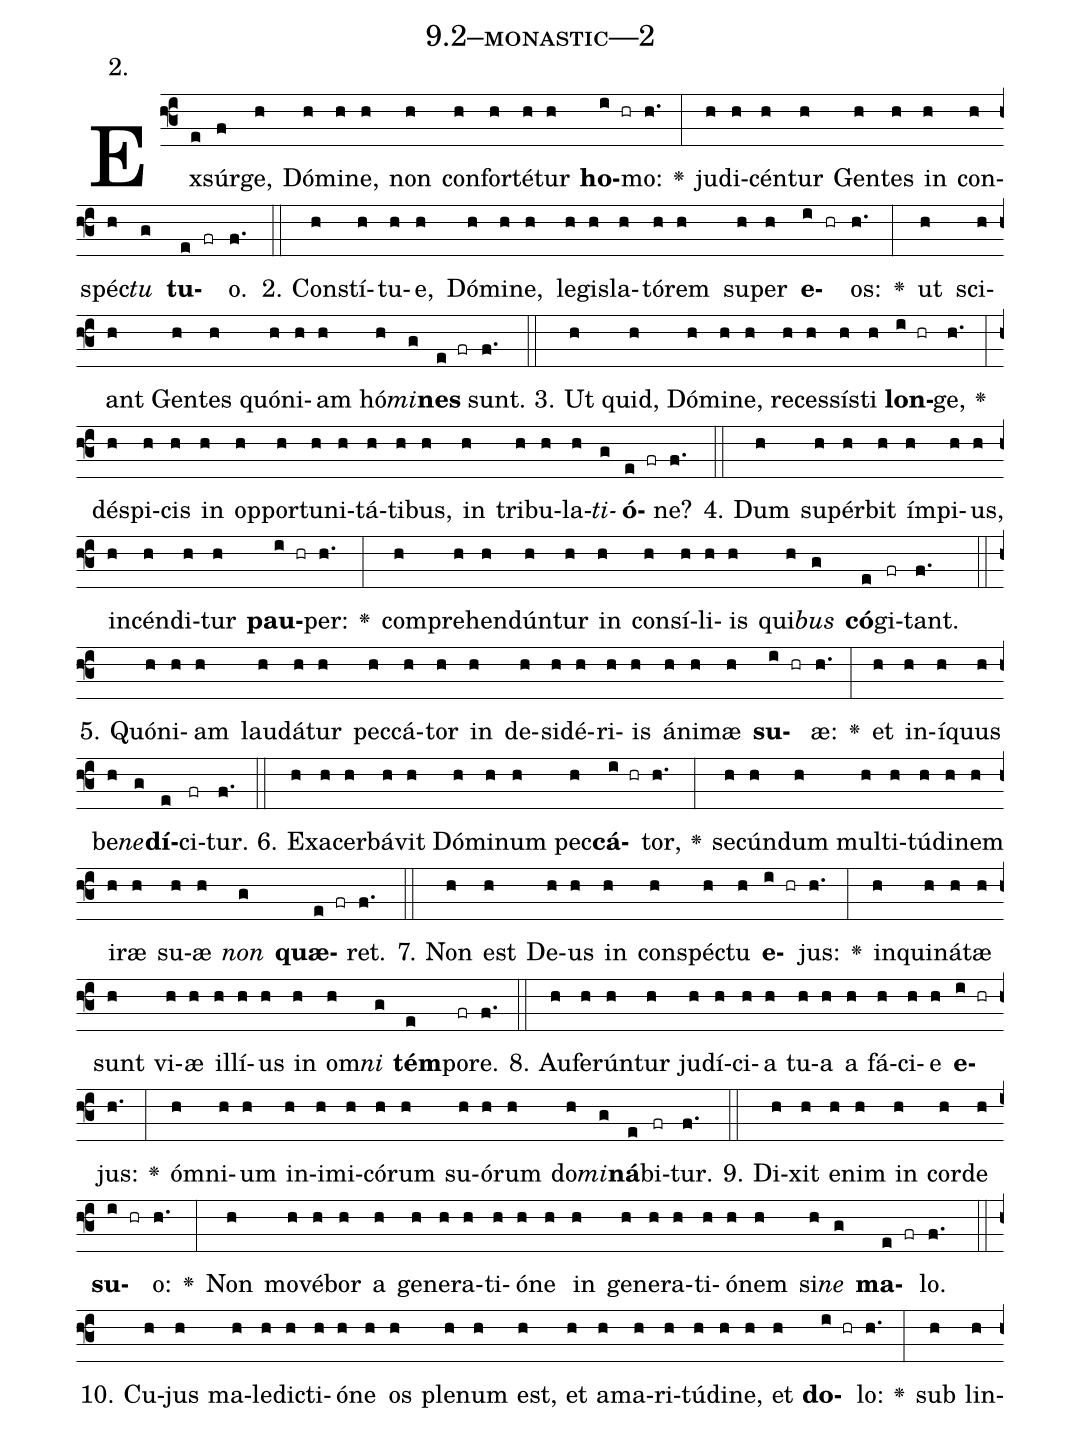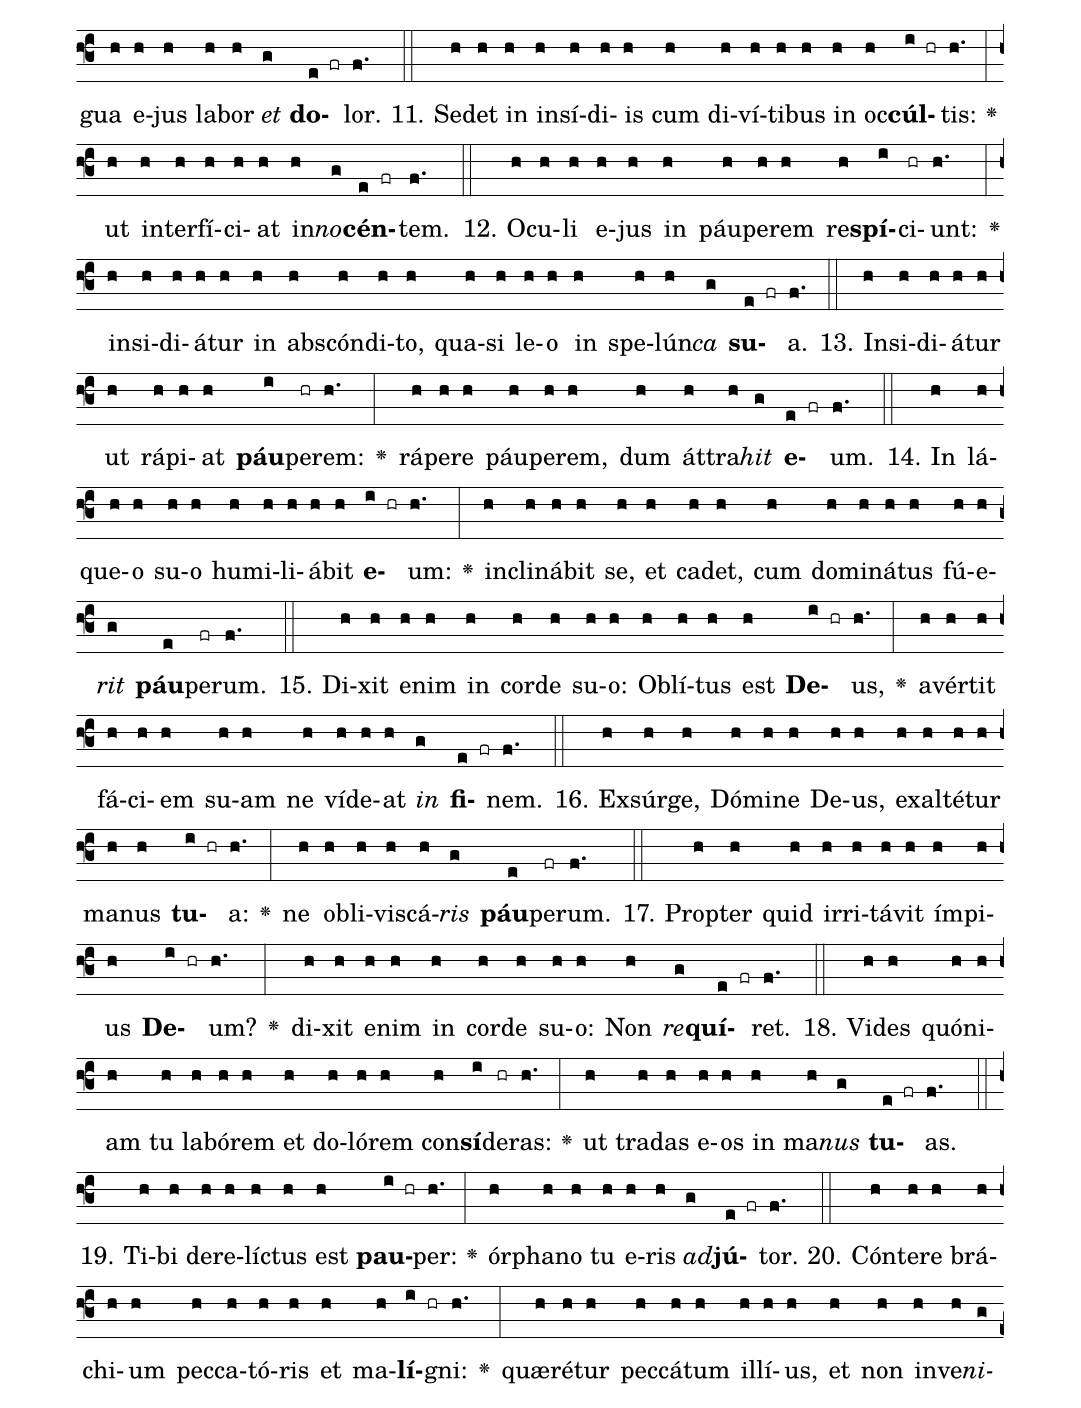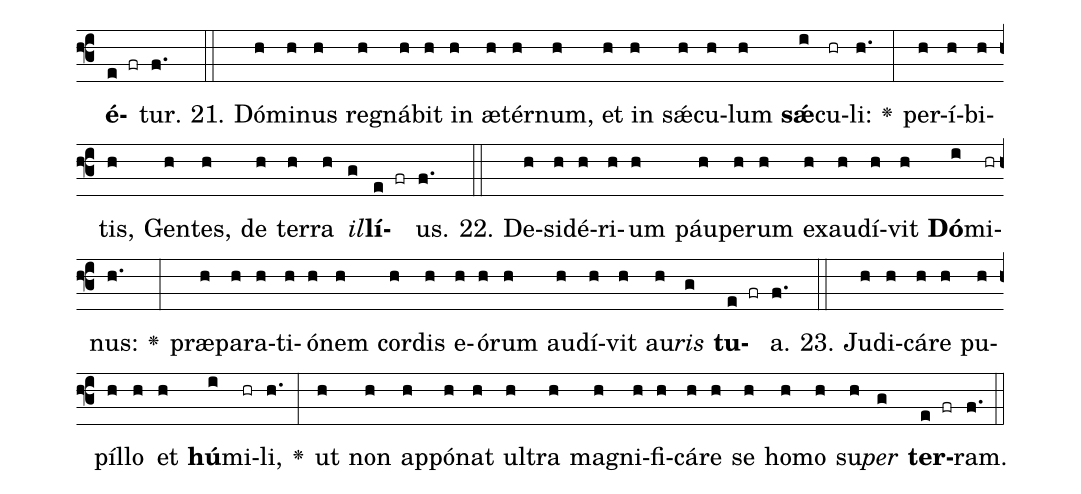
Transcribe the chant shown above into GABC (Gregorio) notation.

name: 9.2--monastic---2;
annotation: 2.;
%%
(f3)Ex(e)súr(f)ge,(h) Dó(h)mi(h)ne,(h) non(h) con(h)for(h)té(h)tur(h) <b>ho</b>(i hr)mo:(h.) <v>\greheightstar</v>(:) ju(h)di(h)cén(h)tur(h) Gen(h)tes(h) in(h) con(h)spéc(h)<i>tu</i>(g) <b>tu</b>(e fr)o.(f.) (::)
2. Con(h)stí(h)tu(h)e,(h) Dó(h)mi(h)ne,(h) le(h)gis(h)la(h)tó(h)rem(h) su(h)per(h) <b>e</b>(i hr)os:(h.) <v>\greheightstar</v>(:) ut(h) sci(h)ant(h) Gen(h)tes(h) quón(h)i(h)am(h) hó(h)<i>mi</i>(g)<b>nes</b>(e fr) sunt.(f.) (::)
3. Ut(h) quid,(h) Dó(h)mi(h)ne,(h) re(h)ces(h)sís(h)ti(h) <b>lon</b>(i hr)ge,(h.) <v>\greheightstar</v>(:) dé(h)spi(h)cis(h) in(h) op(h)por(h)tu(h)ni(h)tá(h)ti(h)bus,(h) in(h) tri(h)bu(h)la(h)<i>ti</i>(g)<b>ó</b>(e fr)ne?(f.) (::)
4. Dum(h) su(h)pér(h)bit(h) ím(h)pi(h)us,(h) in(h)cén(h)di(h)tur(h) <b>pau</b>(i hr)per:(h.) <v>\greheightstar</v>(:) com(h)pre(h)hen(h)dún(h)tur(h) in(h) con(h)sí(h)li(h)is(h) qui(h)<i>bus</i>(g) <b>có</b>(e)gi(fr)tant.(f.) (::)
5. Quón(h)i(h)am(h) lau(h)dá(h)tur(h) pec(h)cá(h)tor(h) in(h) de(h)si(h)dé(h)ri(h)is(h) á(h)ni(h)mæ(h) <b>su</b>(i hr)æ:(h.) <v>\greheightstar</v>(:) et(h) in(h)í(h)quus(h) be(h)<i>ne</i>(g)<b>dí</b>(e)ci(fr)tur.(f.) (::)
6. Ex(h)a(h)cer(h)bá(h)vit(h) Dó(h)mi(h)num(h) pec(h)<b>cá</b>(i hr)tor,(h.) <v>\greheightstar</v>(:) se(h)cún(h)dum(h) mul(h)ti(h)tú(h)di(h)nem(h) i(h)ræ(h) su(h)æ(h) <i>non</i>(g) <b>quæ</b>(e fr)ret.(f.) (::)
7. Non(h) est(h) De(h)us(h) in(h) con(h)spéc(h)tu(h) <b>e</b>(i hr)jus:(h.) <v>\greheightstar</v>(:) in(h)qui(h)ná(h)tæ(h) sunt(h) vi(h)æ(h) il(h)lí(h)us(h) in(h) om(h)<i>ni</i>(g) <b>tém</b>(e)po(fr)re.(f.) (::)
8. Au(h)fe(h)rún(h)tur(h) ju(h)dí(h)ci(h)a(h) tu(h)a(h) a(h) fá(h)ci(h)e(h) <b>e</b>(i hr)jus:(h.) <v>\greheightstar</v>(:) óm(h)ni(h)um(h) in(h)i(h)mi(h)có(h)rum(h) su(h)ó(h)rum(h) do(h)<i>mi</i>(g)<b>ná</b>(e)bi(fr)tur.(f.) (::)
9. Di(h)xit(h) e(h)nim(h) in(h) cor(h)de(h) <b>su</b>(i hr)o:(h.) <v>\greheightstar</v>(:) Non(h) mo(h)vé(h)bor(h) a(h) ge(h)ne(h)ra(h)ti(h)ó(h)ne(h) in(h) ge(h)ne(h)ra(h)ti(h)ó(h)nem(h) si(h)<i>ne</i>(g) <b>ma</b>(e fr)lo.(f.) (::)
10. Cu(h)jus(h) ma(h)le(h)dic(h)ti(h)ó(h)ne(h) os(h) ple(h)num(h) est,(h) et(h) a(h)ma(h)ri(h)tú(h)di(h)ne,(h) et(h) <b>do</b>(i hr)lo:(h.) <v>\greheightstar</v>(:) sub(h) lin(h)gua(h) e(h)jus(h) la(h)bor(h) <i>et</i>(g) <b>do</b>(e fr)lor.(f.) (::)
11. Se(h)det(h) in(h) in(h)sí(h)di(h)is(h) cum(h) di(h)ví(h)ti(h)bus(h) in(h) oc(h)<b>cúl</b>(i hr)tis:(h.) <v>\greheightstar</v>(:) ut(h) in(h)ter(h)fí(h)ci(h)at(h) in(h)<i>no</i>(g)<b>cén</b>(e fr)tem.(f.) (::)
12. O(h)cu(h)li(h) e(h)jus(h) in(h) páu(h)pe(h)rem(h) re(h)<b>spí</b>(i)ci(hr)unt:(h.) <v>\greheightstar</v>(:) in(h)si(h)di(h)á(h)tur(h) in(h) abs(h)cón(h)di(h)to,(h) qua(h)si(h) le(h)o(h) in(h) spe(h)lún(h)<i>ca</i>(g) <b>su</b>(e fr)a.(f.) (::)
13. In(h)si(h)di(h)á(h)tur(h) ut(h) rá(h)pi(h)at(h) <b>páu</b>(i)pe(hr)rem:(h.) <v>\greheightstar</v>(:) rá(h)pe(h)re(h) páu(h)pe(h)rem,(h) dum(h) át(h)tra(h)<i>hit</i>(g) <b>e</b>(e fr)um.(f.) (::)
14. In(h) lá(h)que(h)o(h) su(h)o(h) hu(h)mi(h)li(h)á(h)bit(h) <b>e</b>(i hr)um:(h.) <v>\greheightstar</v>(:) in(h)cli(h)ná(h)bit(h) se,(h) et(h) ca(h)det,(h) cum(h) do(h)mi(h)ná(h)tus(h) fú(h)e(h)<i>rit</i>(g) <b>páu</b>(e)pe(fr)rum.(f.) (::)
15. Di(h)xit(h) e(h)nim(h) in(h) cor(h)de(h) su(h)o:(h) Ob(h)lí(h)tus(h) est(h) <b>De</b>(i hr)us,(h.) <v>\greheightstar</v>(:) a(h)vér(h)tit(h) fá(h)ci(h)em(h) su(h)am(h) ne(h) ví(h)de(h)at(h) <i>in</i>(g) <b>fi</b>(e fr)nem.(f.) (::)
16. Ex(h)súr(h)ge,(h) Dó(h)mi(h)ne(h) De(h)us,(h) ex(h)al(h)té(h)tur(h) ma(h)nus(h) <b>tu</b>(i hr)a:(h.) <v>\greheightstar</v>(:) ne(h) ob(h)li(h)vis(h)cá(h)<i>ris</i>(g) <b>páu</b>(e)pe(fr)rum.(f.) (::)
17. Prop(h)ter(h) quid(h) ir(h)ri(h)tá(h)vit(h) ím(h)pi(h)us(h) <b>De</b>(i hr)um?(h.) <v>\greheightstar</v>(:) di(h)xit(h) e(h)nim(h) in(h) cor(h)de(h) su(h)o:(h) Non(h) <i>re</i>(g)<b>quí</b>(e fr)ret.(f.) (::)
18. Vi(h)des(h) quón(h)i(h)am(h) tu(h) la(h)bó(h)rem(h) et(h) do(h)ló(h)rem(h) con(h)<b>sí</b>(i)de(hr)ras:(h.) <v>\greheightstar</v>(:) ut(h) tra(h)das(h) e(h)os(h) in(h) ma(h)<i>nus</i>(g) <b>tu</b>(e fr)as.(f.) (::)
19. Ti(h)bi(h) de(h)re(h)líc(h)tus(h) est(h) <b>pau</b>(i hr)per:(h.) <v>\greheightstar</v>(:) ór(h)pha(h)no(h) tu(h) e(h)ris(h) <i>ad</i>(g)<b>jú</b>(e fr)tor.(f.) (::)
20. Cón(h)te(h)re(h) brá(h)chi(h)um(h) pec(h)ca(h)tó(h)ris(h) et(h) ma(h)<b>lí</b>(i hr)gni:(h.) <v>\greheightstar</v>(:) quæ(h)ré(h)tur(h) pec(h)cá(h)tum(h) il(h)lí(h)us,(h) et(h) non(h) in(h)ve(h)<i>ni</i>(g)<b>é</b>(e fr)tur.(f.) (::)
21. Dó(h)mi(h)nus(h) re(h)gná(h)bit(h) in(h) æ(h)tér(h)num,(h) et(h) in(h) sǽ(h)cu(h)lum(h) <b>sǽ</b>(i)cu(hr)li:(h.) <v>\greheightstar</v>(:) per(h)í(h)bi(h)tis,(h) Gen(h)tes,(h) de(h) ter(h)ra(h) <i>il</i>(g)<b>lí</b>(e fr)us.(f.) (::)
22. De(h)si(h)dé(h)ri(h)um(h) páu(h)pe(h)rum(h) ex(h)au(h)dí(h)vit(h) <b>Dó</b>(i)mi(hr)nus:(h.) <v>\greheightstar</v>(:) præ(h)pa(h)ra(h)ti(h)ó(h)nem(h) cor(h)dis(h) e(h)ó(h)rum(h) au(h)dí(h)vit(h) au(h)<i>ris</i>(g) <b>tu</b>(e fr)a.(f.) (::)
23. Ju(h)di(h)cá(h)re(h) pu(h)píl(h)lo(h) et(h) <b>hú</b>(i)mi(hr)li,(h.) <v>\greheightstar</v>(:) ut(h) non(h) ap(h)pó(h)nat(h) ul(h)tra(h) ma(h)gni(h)fi(h)cá(h)re(h) se(h) ho(h)mo(h) su(h)<i>per</i>(g) <b>ter</b>(e fr)ram.(f.) (::)
